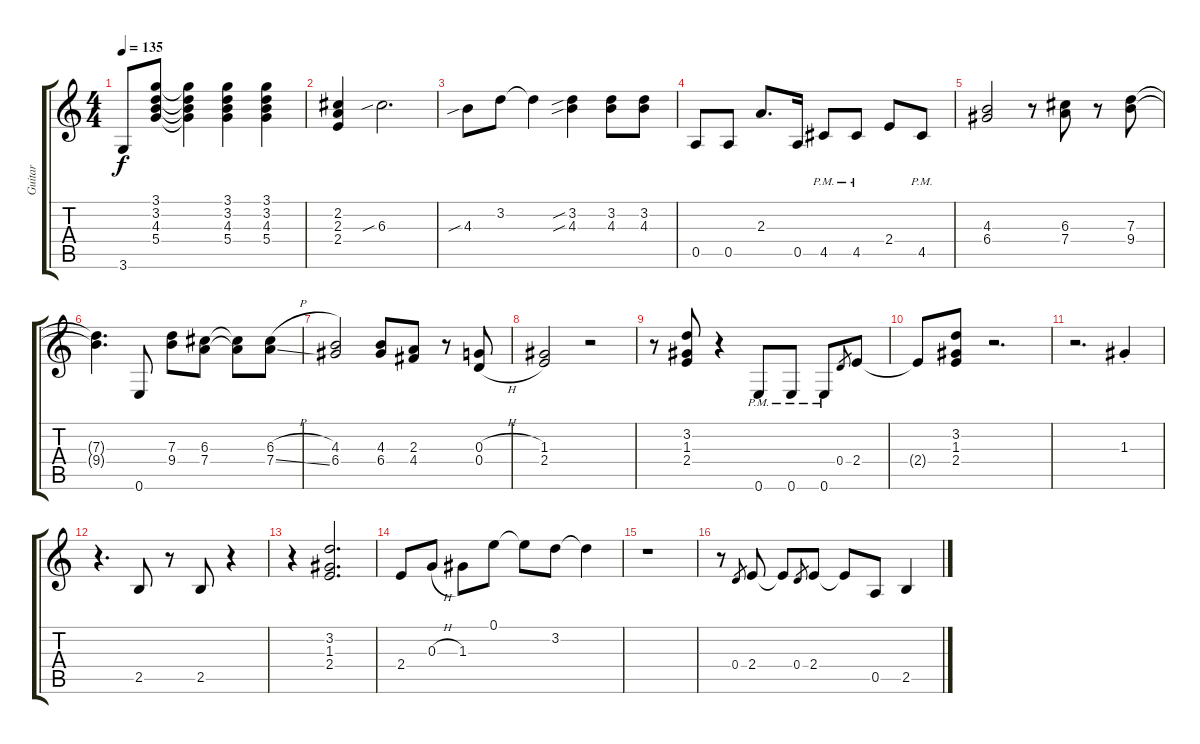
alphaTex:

\track ("Guitar" "Guitar") {instrument acousticguitarsteel}
\staff {score tabs}
\tuning (E4 B3 G3 D3 A2 E2) {hide}
\ts (4 4)
\tempo 135
\clef g2
\ks c
3.6.8{dy f} (3.1 3.2 4.3 5.4).8 (3.1{t} 3.2{t} 4.3{t} 5.4{t}).4 (3.1 3.2 4.3 5.4).4 (3.1 3.2 4.3 5.4).4 |
(2.2 2.3 2.4).4 6.3{sib}.2{d} |
4.3{sib}.8 3.2.8 3.2{t}.4 (3.2{sib} 4.3{sib}).4 (3.2 4.3).8 (3.2 4.3).8 |
0.5.8 0.5.8 2.3.8{d} 0.5.16 4.5{pm}.8 4.5{pm}.8 2.4.8 4.5{pm}.8 |
(4.3 6.4).2 r.8 (6.3 7.4).8 r.8 (7.3 9.4).8 |
(7.3{t} 9.4{t}).4{d} 0.6.8 (7.3 9.4).8 (6.3 7.4).8 (6.3{t} 7.4{t}).8 (6.3{h} 7.4{ss}).8 |
(4.3 6.4).2 (4.3 6.4).8 (2.3 4.4).8 r.8 (0.3{h} 0.4{h}).8 |
(1.3 2.4).2 r.2 |
r.8 (3.2 1.3 2.4).8 r.4 0.6{pm}.8 0.6{pm}.8 0.6{pm}.8 0.4.8{gr} 2.4.8 |
2.4{t}.8 (3.2 1.3 2.4).8 r.2{d} |
r.2{d} 1.3{st}.4 |
r.4{d} 2.5.8 r.8 2.5.8 r.4 |
r.4 (3.2 1.3 2.4).2{d} |
2.4.8 0.3{h}.8 1.3.8 0.1.8 0.1{t}.8 3.2.8 3.2{t}.4 |
r.1 |
r.8 0.4.8{gr} 2.4.8 2.4{t}.8 0.4.8{gr} 2.4.8 2.4{t}.8 0.5.8 2.5.4
